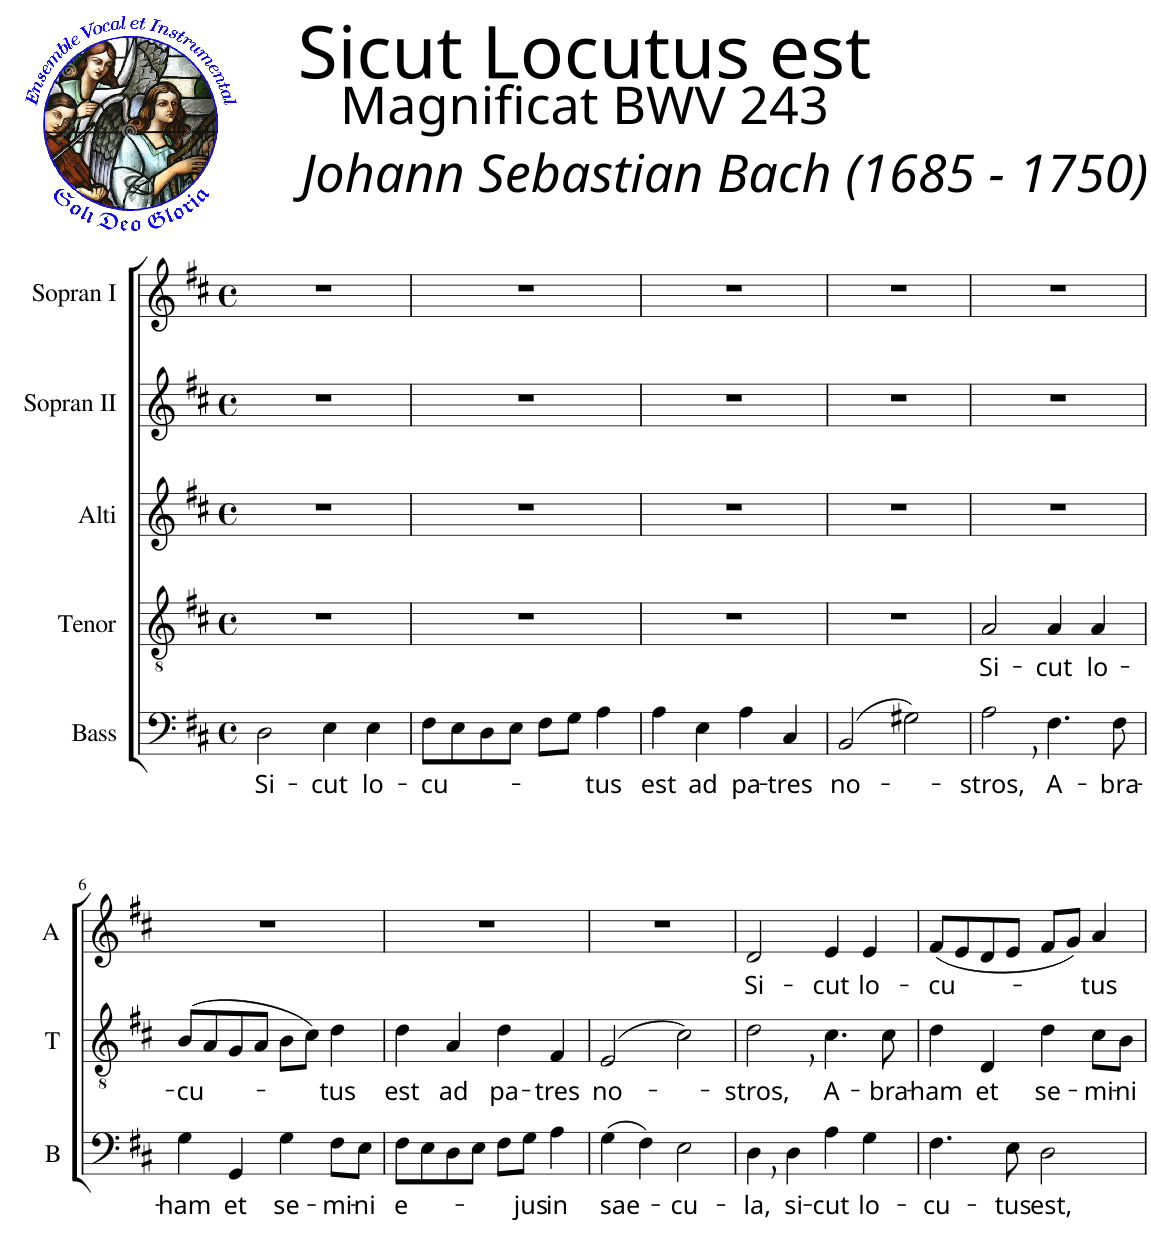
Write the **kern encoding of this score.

**kern	**text	**kern	**text	**kern	**text
*part3	*part3	*part2	*part2	*part1	*part1
*staff3	*staff3	*staff2	*staff2	*staff1	*staff1
*I"Bass	*	*I"Tenor	*	*I"Alti	*
*I'B	*	*I'T	*	*I'A	*
*clefF4	*	*clefGv2	*	*clefG2	*
*k[f#c#]	*	*k[f#c#]	*	*k[f#c#]	*
*D:	*	*D:	*	*D:	*
*M4/4	*	*M4/4	*	*M4/4	*
*met(c)	*	*met(c)	*	*met(c)	*
=1	=1	=1	=1	=1	=1
!	!LO:LY:b	!	!	!	!
2D\	Si-	1r	.	1r	.
!	!LO:LY:b	!	!	!	!
4E\	-cut	.	.	.	.
!	!LO:LY:b	!	!	!	!
4E\	lo-	.	.	.	.
=2	=2	=2	=2	=2	=2
!	!LO:LY:b	!	!	!	!
8F#\L	-cu-	1r	.	1r	.
8E\	.	.	.	.	.
8D\	.	.	.	.	.
8E\J	.	.	.	.	.
8F#\L	.	.	.	.	.
8G\J	.	.	.	.	.
!	!LO:LY:b	!	!	!	!
4A\	-tus	.	.	.	.
=3	=3	=3	=3	=3	=3
!	!LO:LY:b	!	!	!	!
4A\	est	1r	.	1r	.
!	!LO:LY:b	!	!	!	!
4E\	ad	.	.	.	.
!	!LO:LY:b	!	!	!	!
4A\	pa-	.	.	.	.
!	!LO:LY:b	!	!	!	!
4C#/	-tres	.	.	.	.
=4	=4	=4	=4	=4	=4
!	!LO:LY:b	!	!	!	!
(2BB/	no-	1r	.	1r	.
!	!LO:LY:b	!	!	!	!
2G#X\)	-­-	.	.	.	.
=5	=5	=5	=5	=5	=5
!	!LO:LY:b	!	!LO:LY:b	!	!
2A,<\	-stros,	2A/	Si-	1r	.
!	!LO:LY:b	!	!LO:LY:b	!	!
4.F#\	A-	4A/	-cut	.	.
!	!	!	!LO:LY:b	!	!
.	.	4A/	lo-	.	.
!	!LO:LY:b	!	!	!	!
8F#\	-bra-	.	.	.	.
!!LO:LB:g=z
=6	=6	=6	=6	=6	=6
!	!LO:LY:b	!	!LO:LY:b	!	!
4G\	-ham	(8B/L	-cu-	1r	.
.	.	8A/	.	.	.
!	!LO:LY:b	!	!	!	!
4GG/	et	8G/	.	.	.
.	.	8A/J	.	.	.
!	!LO:LY:b	!	!	!	!
4G\	se-	8B\L	.	.	.
.	.	8c#\J)	.	.	.
!	!LO:LY:b	!	!LO:LY:b	!	!
8F#\L	-mi-	4d\	-tus	.	.
!	!LO:LY:b	!	!	!	!
8E\J	-ni	.	.	.	.
=7	=7	=7	=7	=7	=7
!	!LO:LY:b	!	!LO:LY:b	!	!
8F#\L	e-	4d\	est	1r	.
8E\	.	.	.	.	.
!	!	!	!LO:LY:b	!	!
8D\	.	4A/	ad	.	.
8E\J	.	.	.	.	.
!	!	!	!LO:LY:b	!	!
8F#\L	.	4d\	pa-	.	.
!	!LO:LY:b	!	!	!	!
8G\J	-jus	.	.	.	.
!	!LO:LY:b	!	!LO:LY:b	!	!
4A\	in	4F#/	-tres	.	.
=8	=8	=8	=8	=8	=8
!	!LO:LY:b	!	!LO:LY:b	!	!
(4G\	sae-	(2E/	no-	1r	.
4F#\)	.	.	.	.	.
!	!LO:LY:b	!	!LO:LY:b	!	!
2E\	-cu-	2c#\)	-­-	.	.
=9	=9	=9	=9	=9	=9
!	!LO:LY:b	!	!LO:LY:b	!	!LO:LY:b
4D,<\	-la,	2d,<\	-stros,	2d/	Si-
!	!LO:LY:b	!	!	!	!
4D\	si-	.	.	.	.
!	!LO:LY:b	!	!LO:LY:b	!	!LO:LY:b
4A\	-cut	4.c#\	A-	4e/	-cut
!	!LO:LY:b	!	!	!	!LO:LY:b
4G\	lo-	.	.	4e/	lo-
!	!	!	!LO:LY:b	!	!
.	.	8c#\	-bra-	.	.
=10	=10	=10	=10	=10	=10
!	!LO:LY:b	!	!LO:LY:b	!	!LO:LY:b
4.F#\	-cu-	4d\	-ham	(8f#/L	-cu-
.	.	.	.	8e/	.
!	!	!	!LO:LY:b	!	!
.	.	4D/	et	8d/	.
!	!LO:LY:b	!	!	!	!
8E\	-tus	.	.	8e/J	.
!	!LO:LY:b	!	!LO:LY:b	!	!
2D\	est,	4d\	se-	8f#/L	.
.	.	.	.	8g/J)	.
!	!	!	!LO:LY:b	!	!LO:LY:b
.	.	8c#\L	-mi-	4a/	-tus
!	!	!	!LO:LY:b	!	!
.	.	8B\J	-ni	.	.
=	=	=	=	=	=
*-	*-	*-	*-	*-	*-
